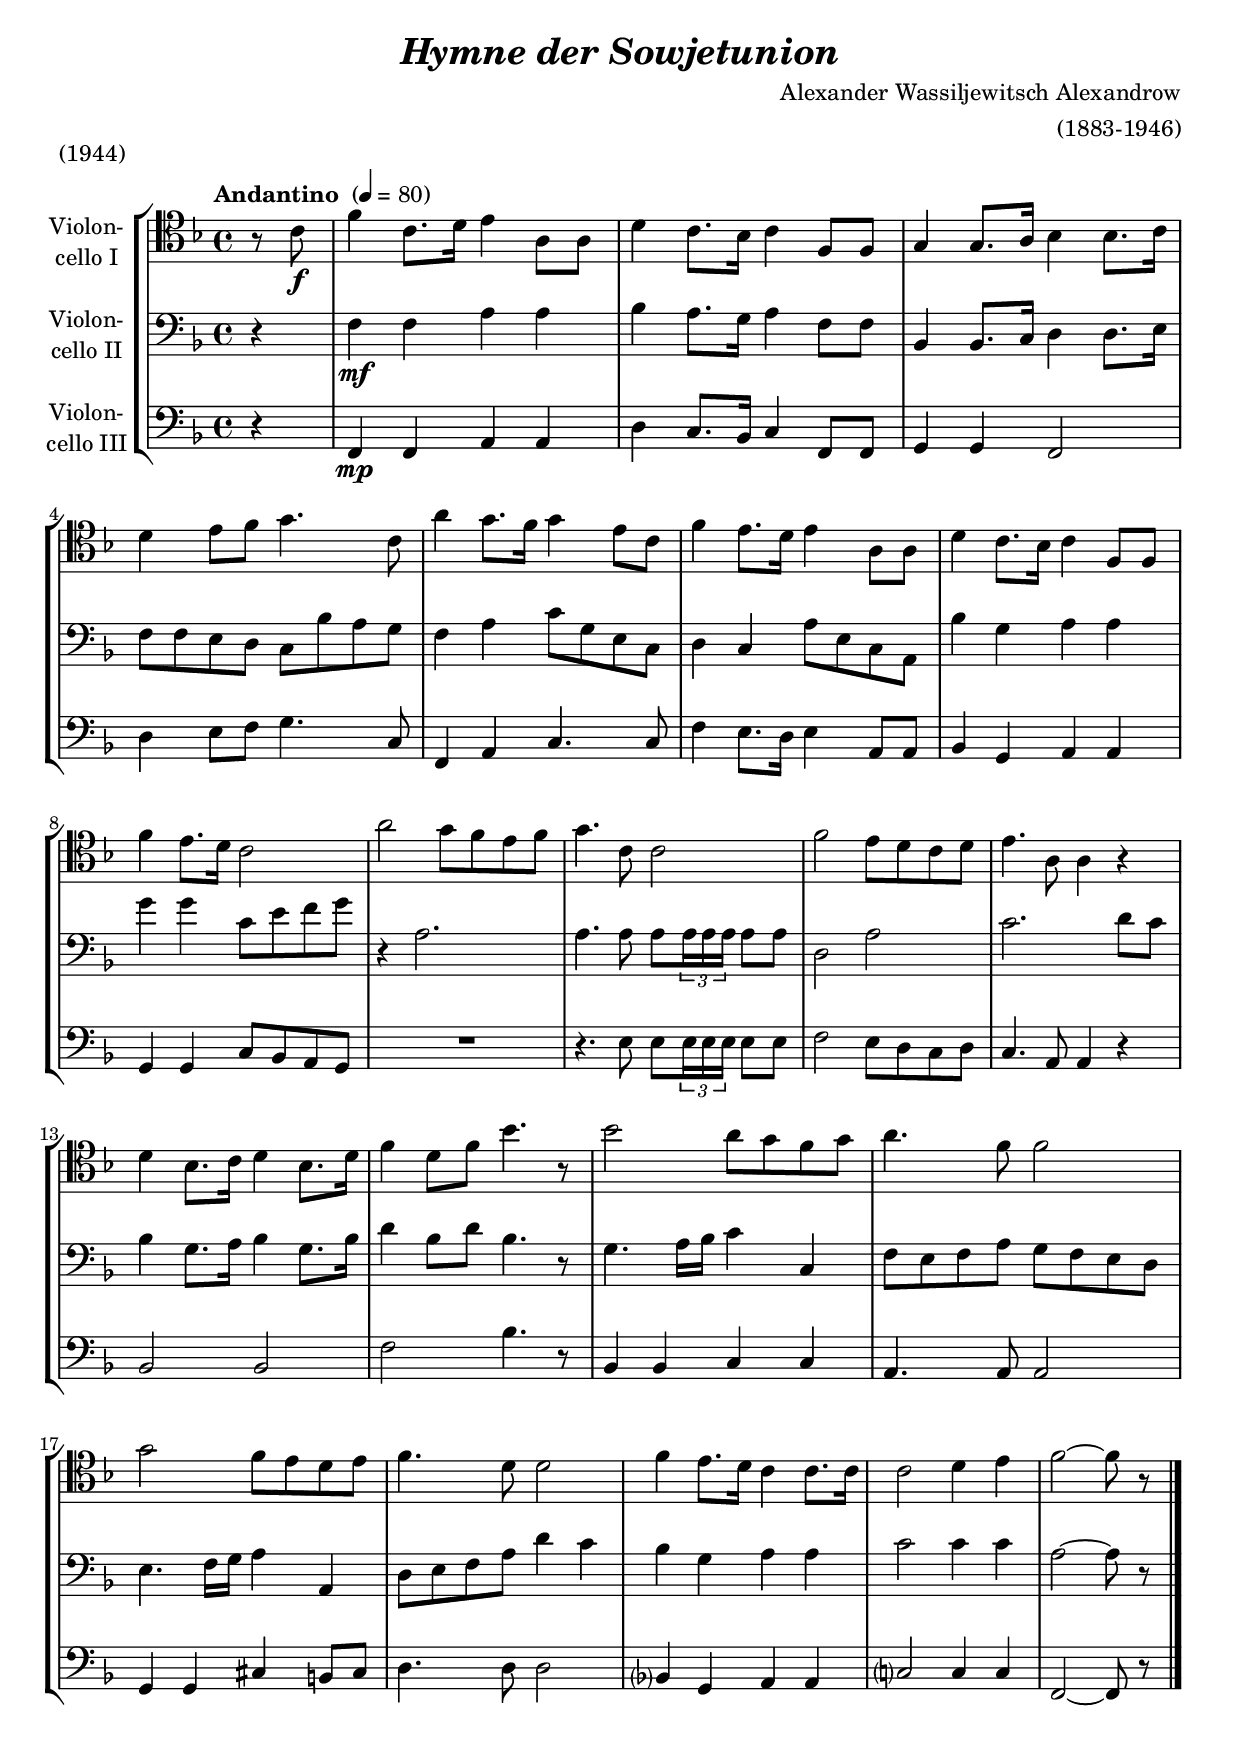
\version "2.18.2"
\include "deutsch.ly"
  
#(set-global-staff-size 20)

\header {
  title     = \markup \bold \italic "Hymne der Sowjetunion"
  composer  = "Alexander Wassiljewitsch Alexandrow"
  arranger  = "(1883-1946)"
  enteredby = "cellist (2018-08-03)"
  piece     = "(1944)"
}

voiceconsts = {
  \key f \major
  \time 4/4
  \clef "bass"
%  \numericTimeSignature
  \compressFullBarRests
  % Set default beaming for all staves
% \set Timing.beamExceptions = #'()
% \set Timing.baseMoment     = #(ly:make-moment 1 4)
% \set Timing.beatStructure  = #'(1 1 1)
  \tempo "Andantino " 4=80
}

micl = "clarinet"
mifl = "flute"
miob = "oboe"
mifh = "french horn"
misx = "tenor sax"
mist = "string ensemble 1"
miba = "cello"

va = \relative c' {
  \voiceconsts
  \clef "tenor"

  \partial 4 r8 c\f
  f4 c8. d16 e4 a,8 a
  d4 c8. b16 c4 f,8 f
  g4 g8. a16 b4 b8. c16
  d4 e8 f g4. c,8
  a'4 g8. f16 g4 e8 c

  f4 e8. d16 e4 a,8 a
  d4 c8. b16 c4 f,8 f
  f'4 e8. d16 c2
  a' g8 f e f
  g4. c,8 c2
  f e8 d c d
  e4. a,8 a4 r

  d b8. c16 d4 b8. d16
  f4 d8 f b4. r8
  b2 a8 g f g
  a4. f8 f2
  g f8 e d e
  f4. d8 d2
  f4 e8. d16 c4 c8. c16

  c2 d4 e
  f2~ f8 r \bar "|."
}

vb = \relative c {
  \voiceconsts

  \partial 4 r4
  f\mf f a a
  b a8. g16 a4 f8 f
  b,4 b8. c16 d4 d8. e16
  f8 f e d c b' a g
  f4 a c8 g e c
  d4 c a'8 e c a

  b'4 g a a
  g' g c,8 e f g
  r4 a,2.
  a4. a8 a \tuplet 3/2 8 { a16 a a } a8 a
  d,2 a'
  c2. d8 c
  b4 g8. a16 b4 g8. b16

  d4 b8 d b4. r8
  g4. a16 b c4 c,
  f8 e f a g f e d
  e4. f16 g a4 a,
  d8 e f a d4 c
  b g a a
  c2 c4 c

  a2~ a8 r \bar "|."
}

vc = \relative c, {
  \voiceconsts

  \partial 4 r4
  f\mp f a a
  d c8. b16 c4 f,8 f
  g4 g f2
  d'4 e8 f g4. c,8
  f,4 a c4. c8
  f4 e8. d16 e4 a,8 a
  b4 g a a

  g g c8 b a g
  R1
  r4. e'8 e \tuplet 3/2 8 { e16 e e } e8 e
  f2 e8 d c d
  c4. a8 a4 r
  b2 b
  f' b4. r8
  b,4 b c c

  a4. a8 a2
  g4 g cis h8 cis
  d4. d8 d2
  b?4 g a a
  c?2 c4 c
  f,2~ f8 r \bar "|."
}


music = \new StaffGroup <<
      \new Staff {
	\set Staff.midiInstrument = \miba
	\set Staff.instrumentName = \markup \center-column { "Violon-" "cello I" }
	\transpose f f { \va }
      }

      \new Staff {
	\set Staff.midiInstrument = \miba
	\set Staff.instrumentName = \markup \center-column { "Violon-" "cello II" }
	\transpose f f { \vb }
      }

      \new Staff {
	\set Staff.midiInstrument = \miba
	\set Staff.instrumentName = \markup \center-column { "Violon-" "cello III" }
	\transpose f f { \vc }
      }
>>

\book {
  \score {
    \music
    \layout {}
  }

  \score {
    \unfoldRepeats \music

    \midi {
      \context {
        \Score
      }
    }
  }
}
